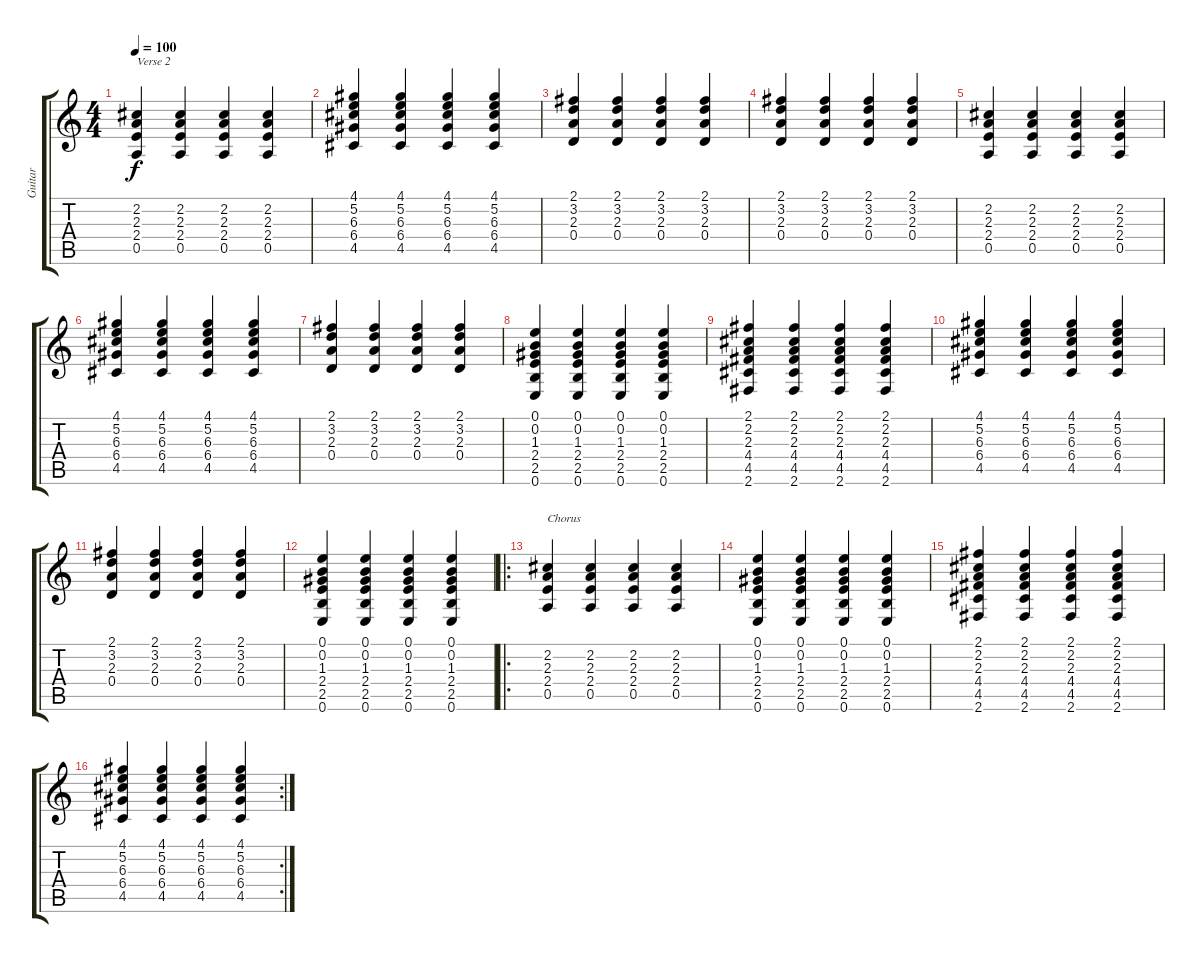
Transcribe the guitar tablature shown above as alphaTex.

\track ("Guitar" "Guitar") {instrument acousticguitarsteel}
\staff {score tabs}
\tuning (E4 B3 G3 D3 A2 E2) {hide}
\ts (4 4)
\tempo 100
\clef g2
\ks c
(2.2 2.3 2.4 0.5).4{txt "Verse 2" dy f} (2.2 2.3 2.4 0.5).4 (2.2 2.3 2.4 0.5).4 (2.2 2.3 2.4 0.5).4 |
(4.1 5.2 6.3 6.4 4.5).4 (4.1 5.2 6.3 6.4 4.5).4 (4.1 5.2 6.3 6.4 4.5).4 (4.1 5.2 6.3 6.4 4.5).4 |
(2.1 3.2 2.3 0.4).4 (2.1 3.2 2.3 0.4).4 (2.1 3.2 2.3 0.4).4 (2.1 3.2 2.3 0.4).4 |
(2.1 3.2 2.3 0.4).4 (2.1 3.2 2.3 0.4).4 (2.1 3.2 2.3 0.4).4 (2.1 3.2 2.3 0.4).4 |
(2.2 2.3 2.4 0.5).4 (2.2 2.3 2.4 0.5).4 (2.2 2.3 2.4 0.5).4 (2.2 2.3 2.4 0.5).4 |
(4.1 5.2 6.3 6.4 4.5).4 (4.1 5.2 6.3 6.4 4.5).4 (4.1 5.2 6.3 6.4 4.5).4 (4.1 5.2 6.3 6.4 4.5).4 |
(2.1 3.2 2.3 0.4).4 (2.1 3.2 2.3 0.4).4 (2.1 3.2 2.3 0.4).4 (2.1 3.2 2.3 0.4).4 |
(0.1 0.2 1.3 2.4 2.5 0.6).4 (0.1 0.2 1.3 2.4 2.5 0.6).4 (0.1 0.2 1.3 2.4 2.5 0.6).4 (0.1 0.2 1.3 2.4 2.5 0.6).4 |
(2.1 2.2 2.3 4.4 4.5 2.6).4 (2.1 2.2 2.3 4.4 4.5 2.6).4 (2.1 2.2 2.3 4.4 4.5 2.6).4 (2.1 2.2 2.3 4.4 4.5 2.6).4 |
(4.1 5.2 6.3 6.4 4.5).4 (4.1 5.2 6.3 6.4 4.5).4 (4.1 5.2 6.3 6.4 4.5).4 (4.1 5.2 6.3 6.4 4.5).4 |
(2.1 3.2 2.3 0.4).4 (2.1 3.2 2.3 0.4).4 (2.1 3.2 2.3 0.4).4 (2.1 3.2 2.3 0.4).4 |
(0.1 0.2 1.3 2.4 2.5 0.6).4 (0.1 0.2 1.3 2.4 2.5 0.6).4 (0.1 0.2 1.3 2.4 2.5 0.6).4 (0.1 0.2 1.3 2.4 2.5 0.6).4 |
\ro
(2.2 2.3 2.4 0.5).4{txt "Chorus"} (2.2 2.3 2.4 0.5).4 (2.2 2.3 2.4 0.5).4 (2.2 2.3 2.4 0.5).4 |
(0.1 0.2 1.3 2.4 2.5 0.6).4 (0.1 0.2 1.3 2.4 2.5 0.6).4 (0.1 0.2 1.3 2.4 2.5 0.6).4 (0.1 0.2 1.3 2.4 2.5 0.6).4 |
(2.1 2.2 2.3 4.4 4.5 2.6).4 (2.1 2.2 2.3 4.4 4.5 2.6).4 (2.1 2.2 2.3 4.4 4.5 2.6).4 (2.1 2.2 2.3 4.4 4.5 2.6).4 |
\rc 2
(4.1 5.2 6.3 6.4 4.5).4 (4.1 5.2 6.3 6.4 4.5).4 (4.1 5.2 6.3 6.4 4.5).4 (4.1 5.2 6.3 6.4 4.5).4
